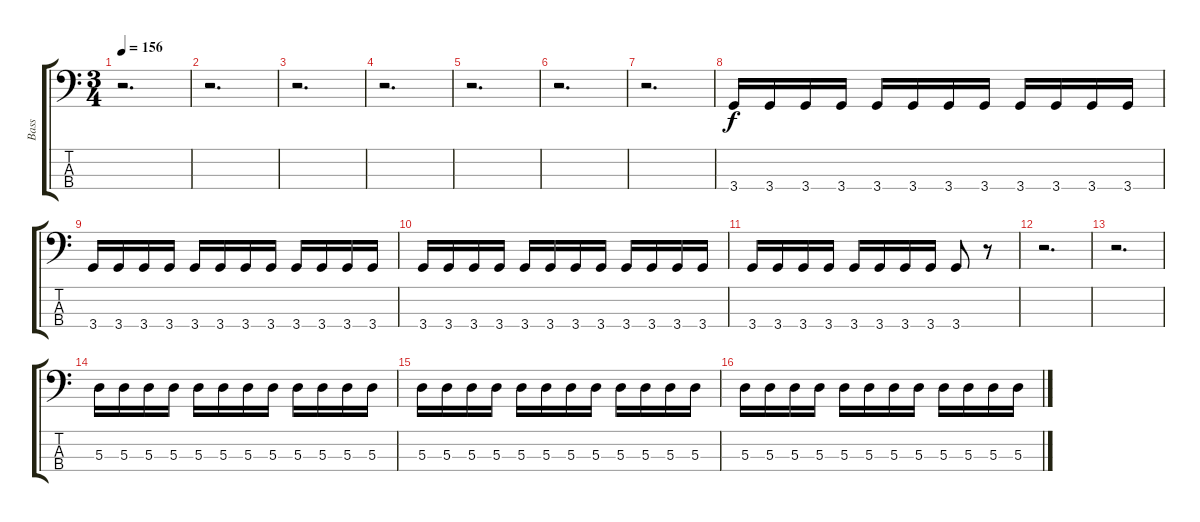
\track ("Bass" "Bass") {instrument electricbassfinger}
\staff {score tabs}
\tuning (G2 D2 A1 E1) {hide}
\ts (3 4)
\tempo 156
\clef f4
\ks c
r.2{d dy f instrument electricbassfinger} |
r.2{d} |
r.2{d} |
r.2{d} |
r.2{d} |
r.2{d} |
r.2{d} |
3.4.16 3.4.16 3.4.16 3.4.16 3.4.16 3.4.16 3.4.16 3.4.16 3.4.16 3.4.16 3.4.16 3.4.16 |
3.4.16 3.4.16 3.4.16 3.4.16 3.4.16 3.4.16 3.4.16 3.4.16 3.4.16 3.4.16 3.4.16 3.4.16 |
3.4.16 3.4.16 3.4.16 3.4.16 3.4.16 3.4.16 3.4.16 3.4.16 3.4.16 3.4.16 3.4.16 3.4.16 |
3.4.16 3.4.16 3.4.16 3.4.16 3.4.16 3.4.16 3.4.16 3.4.16 3.4.8 r.8 |
r.2{d} |
r.2{d} |
5.3.16 5.3.16 5.3.16 5.3.16 5.3.16 5.3.16 5.3.16 5.3.16 5.3.16 5.3.16 5.3.16 5.3.16 |
5.3.16 5.3.16 5.3.16 5.3.16 5.3.16 5.3.16 5.3.16 5.3.16 5.3.16 5.3.16 5.3.16 5.3.16 |
5.3.16 5.3.16 5.3.16 5.3.16 5.3.16 5.3.16 5.3.16 5.3.16 5.3.16 5.3.16 5.3.16 5.3.16
